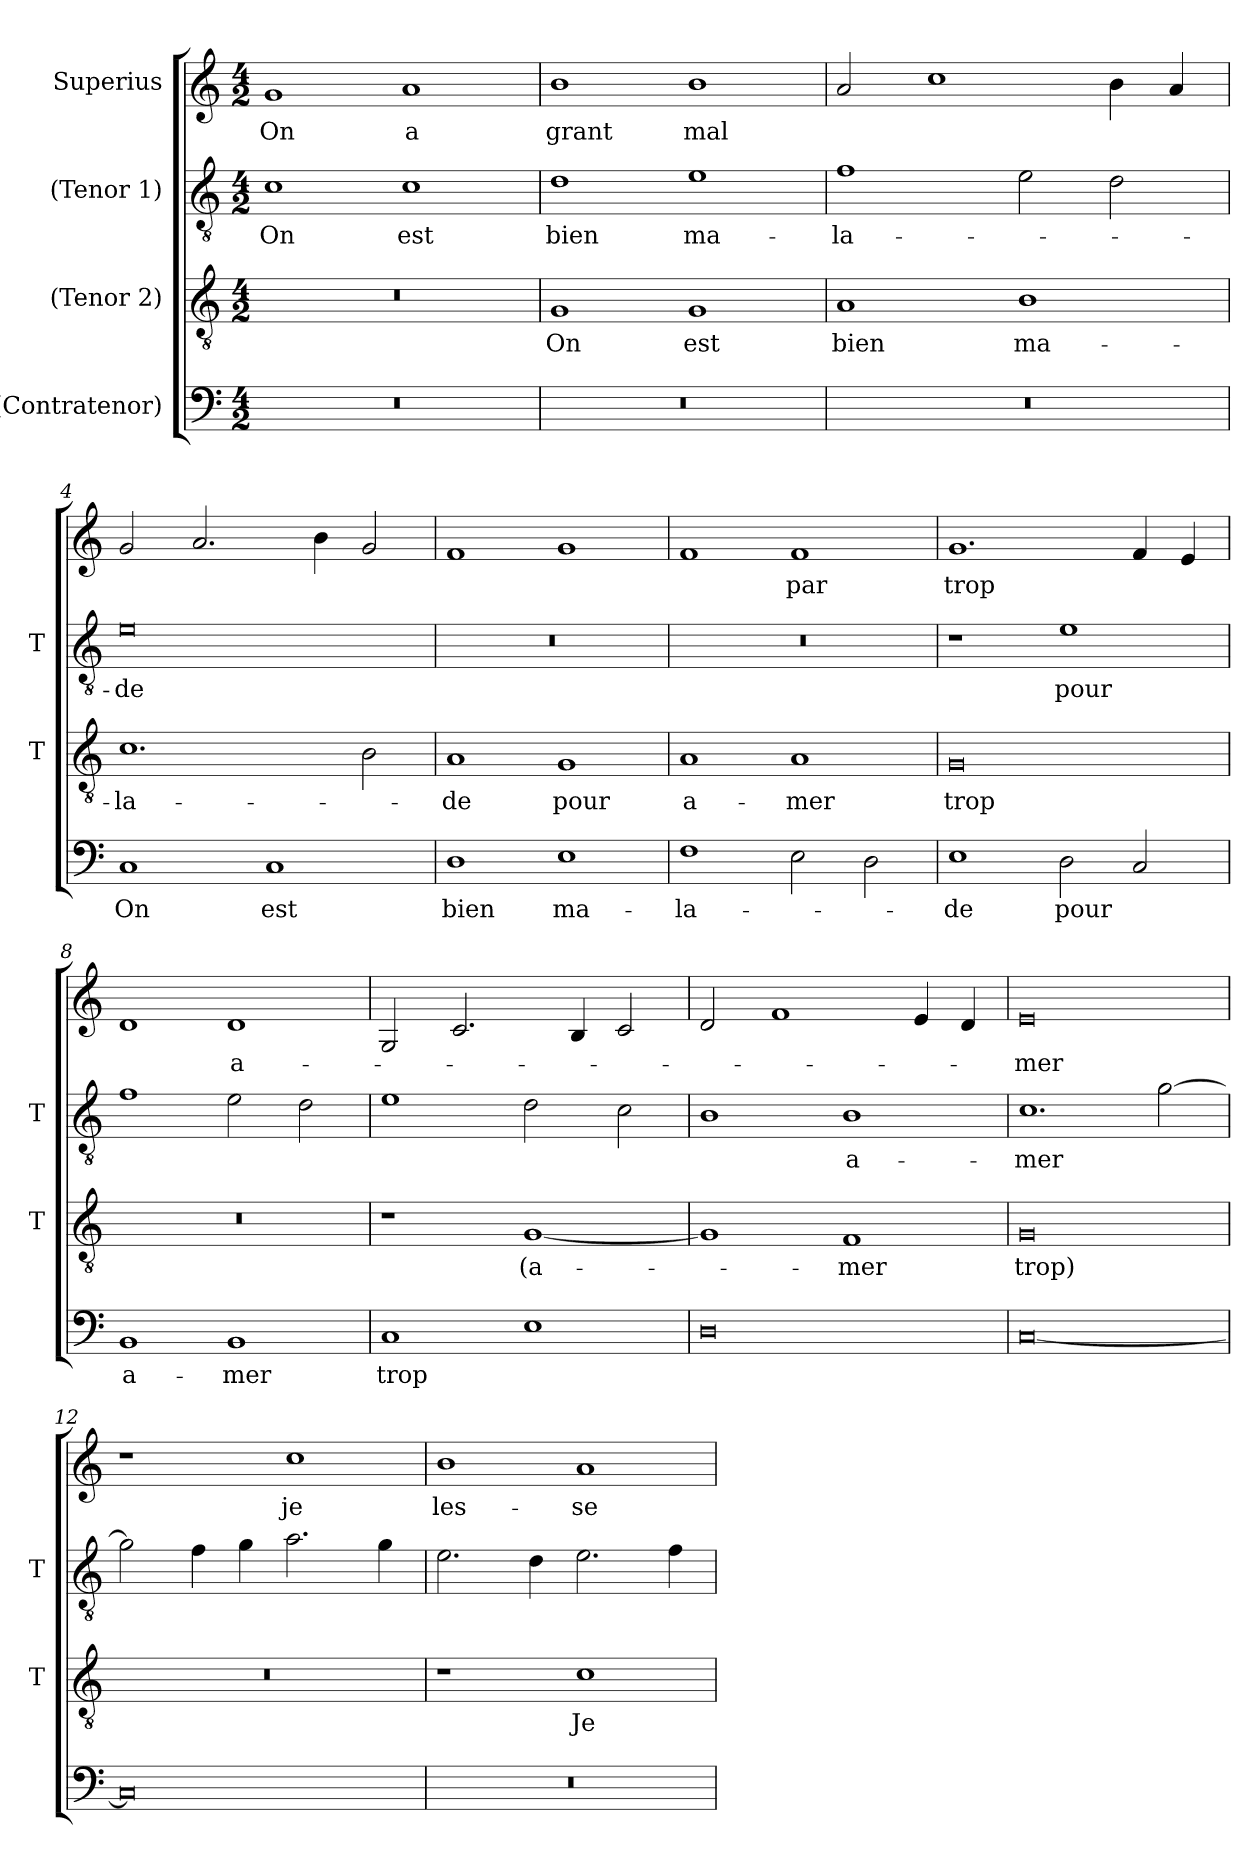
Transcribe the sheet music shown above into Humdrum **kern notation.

**kern	**text	**kern	**text	**kern	**text	**kern	**text
*part4	*part4	*part3	*part3	*part2	*part2	*part1	*part1
*staff4	*staff4	*staff3	*staff3	*staff2	*staff2	*staff1	*staff1
*I"(Contratenor)	*	*I"(Tenor 2)	*	*I"(Tenor 1)	*	*I"Superius	*
*	*	*I'T	*	*I'T	*	*	*
*clefF4	*	*clefGv2	*	*clefGv2	*	*clefG2	*
*M4/2	*	*M4/2	*	*M4/2	*	*M4/2	*
=1	=1	=1	=1	=1	=1	=1	=1
0r	.	0r	.	1c	-On	1g	-On
.	.	.	.	1c	-est	1a	-a
=2	=2	=2	=2	=2	=2	=2	=2
0r	.	1G	-On	1d	-bien	1b	-grant
.	.	1G	-est	1e	ma-	1b	-mal
=3	=3	=3	=3	=3	=3	=3	=3
0r	.	1A	-bien	1f	-la-	2a	.
.	.	.	.	.	.	1cc	.
.	.	1B	ma-	2e	.	.	.
.	.	.	.	2d	.	4b	.
.	.	.	.	.	.	4a	.
=4	=4	=4	=4	=4	=4	=4	=4
1C	-On	1.c	-la-	0e	-de	2g	.
.	.	.	.	.	.	2.a	.
1C	-est	.	.	.	.	.	.
.	.	.	.	.	.	4b	.
.	.	2B	.	.	.	2g	.
=5	=5	=5	=5	=5	=5	=5	=5
1D	-bien	1A	-de	0r	.	1f	.
1E	ma-	1G	-pour	.	.	1g	.
=6	=6	=6	=6	=6	=6	=6	=6
1F	-la-	1A	a-	0r	.	1f	.
2E	.	1A	-mer	.	.	1f	-par
2D	.	.	.	.	.	.	.
=7	=7	=7	=7	=7	=7	=7	=7
1E	-de	0G	-trop	1r	.	1.g	-trop
2D	-pour	.	.	1e	-pour	.	.
2C	.	.	.	.	.	4f	.
.	.	.	.	.	.	4e	.
=8	=8	=8	=8	=8	=8	=8	=8
1BB	a-	0r	.	1f	.	1d	.
1BB	-mer	.	.	2e	.	1d	a-
.	.	.	.	2d	.	.	.
=9	=9	=9	=9	=9	=9	=9	=9
1C	-trop	1r	.	1e	.	2G	.
.	.	.	.	.	.	2.c	.
1E	.	[1G	(a-	2d	.	.	.
.	.	.	.	.	.	4B	.
.	.	.	.	2c	.	2c	.
=10	=10	=10	=10	=10	=10	=10	=10
0D	.	1G]	.	1B	.	2d	.
.	.	.	.	.	.	1f	.
.	.	1F	-mer	1B	a-	.	.
.	.	.	.	.	.	4e	.
.	.	.	.	.	.	4d	.
=11	=11	=11	=11	=11	=11	=11	=11
[0C	.	0G	-trop)	1.c	-mer	0e	-mer
.	.	.	.	[2g	.	.	.
=12	=12	=12	=12	=12	=12	=12	=12
0C]	.	0r	.	2g]	.	1r	.
.	.	.	.	4f	.	.	.
.	.	.	.	4g	.	.	.
.	.	.	.	2.a	.	1cc	-je
.	.	.	.	4g	.	.	.
=13	=13	=13	=13	=13	=13	=13	=13
0r	.	1r	.	2.e	.	1b	les-
.	.	.	.	4d	.	.	.
.	.	1c	-Je	2.e	.	1a	-se-
.	.	.	.	4f	.	.	.
=	=	=	=	=	=	=	=
*-	*-	*-	*-	*-	*-	*-	*-
